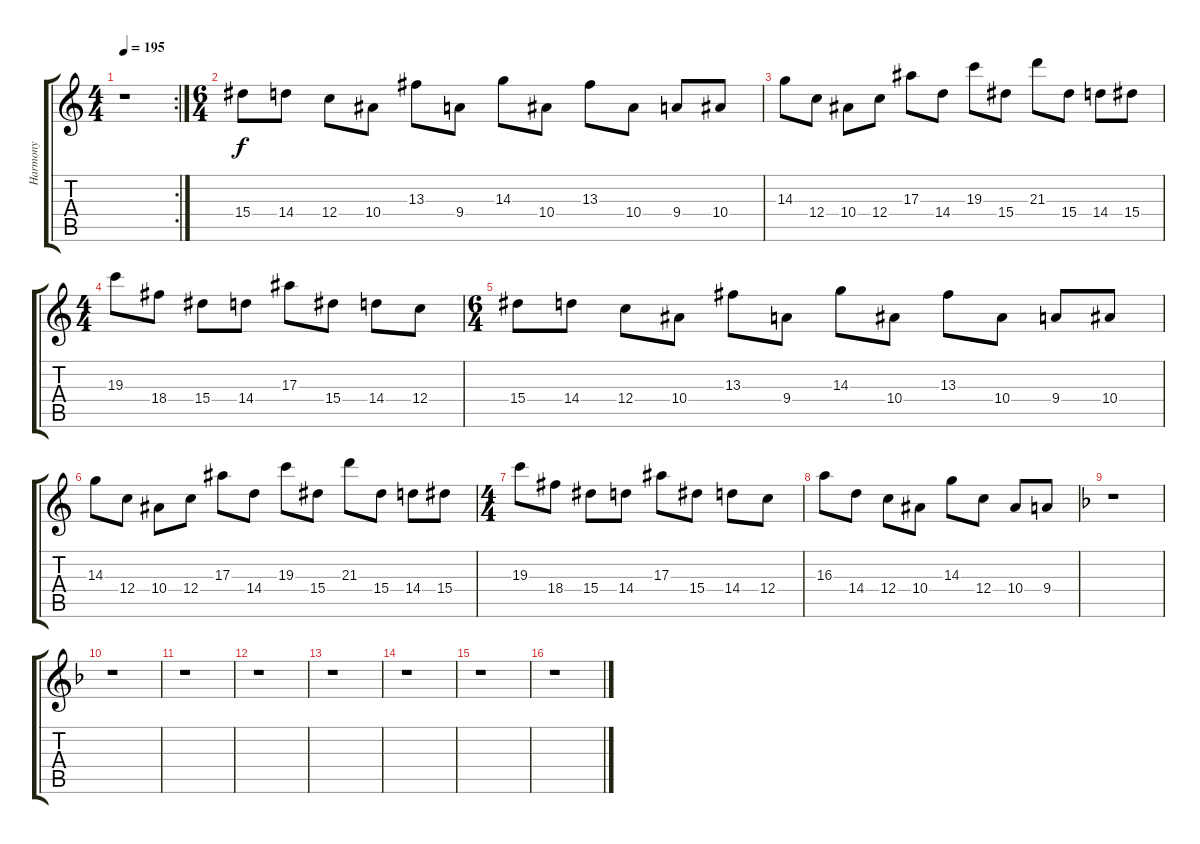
\track ("Harmony" "Harmony") {instrument overdrivenguitar}
\staff {score tabs}
\tuning (D4 A3 F3 C3 G2 C2) {hide}
\rc 2
\ts (4 4)
\tempo 195
\clef g2
\ks c
r.1{dy f} |
\ts (6 4)
15.4.8 14.4.8 12.4.8 10.4.8 13.3.8 9.4.8 14.3.8 10.4.8 13.3.8 10.4.8 9.4.8 10.4.8 |
14.3.8 12.4.8 10.4.8 12.4.8 17.3.8 14.4.8 19.3.8 15.4.8 21.3.8 15.4.8 14.4.8 15.4.8 |
\ts (4 4)
19.3.8 18.4.8 15.4.8 14.4.8 17.3.8 15.4.8 14.4.8 12.4.8 |
\ts (6 4)
15.4.8 14.4.8 12.4.8 10.4.8 13.3.8 9.4.8 14.3.8 10.4.8 13.3.8 10.4.8 9.4.8 10.4.8 |
14.3.8 12.4.8 10.4.8 12.4.8 17.3.8 14.4.8 19.3.8 15.4.8 21.3.8 15.4.8 14.4.8 15.4.8 |
\ts (4 4)
19.3.8 18.4.8 15.4.8 14.4.8 17.3.8 15.4.8 14.4.8 12.4.8 |
16.3.8 14.4.8 12.4.8 10.4.8 14.3.8 12.4.8 10.4.8 9.4.8 |
\ks f
r.1 |
r.1 |
r.1 |
r.1 |
r.1 |
r.1 |
r.1 |
r.1
